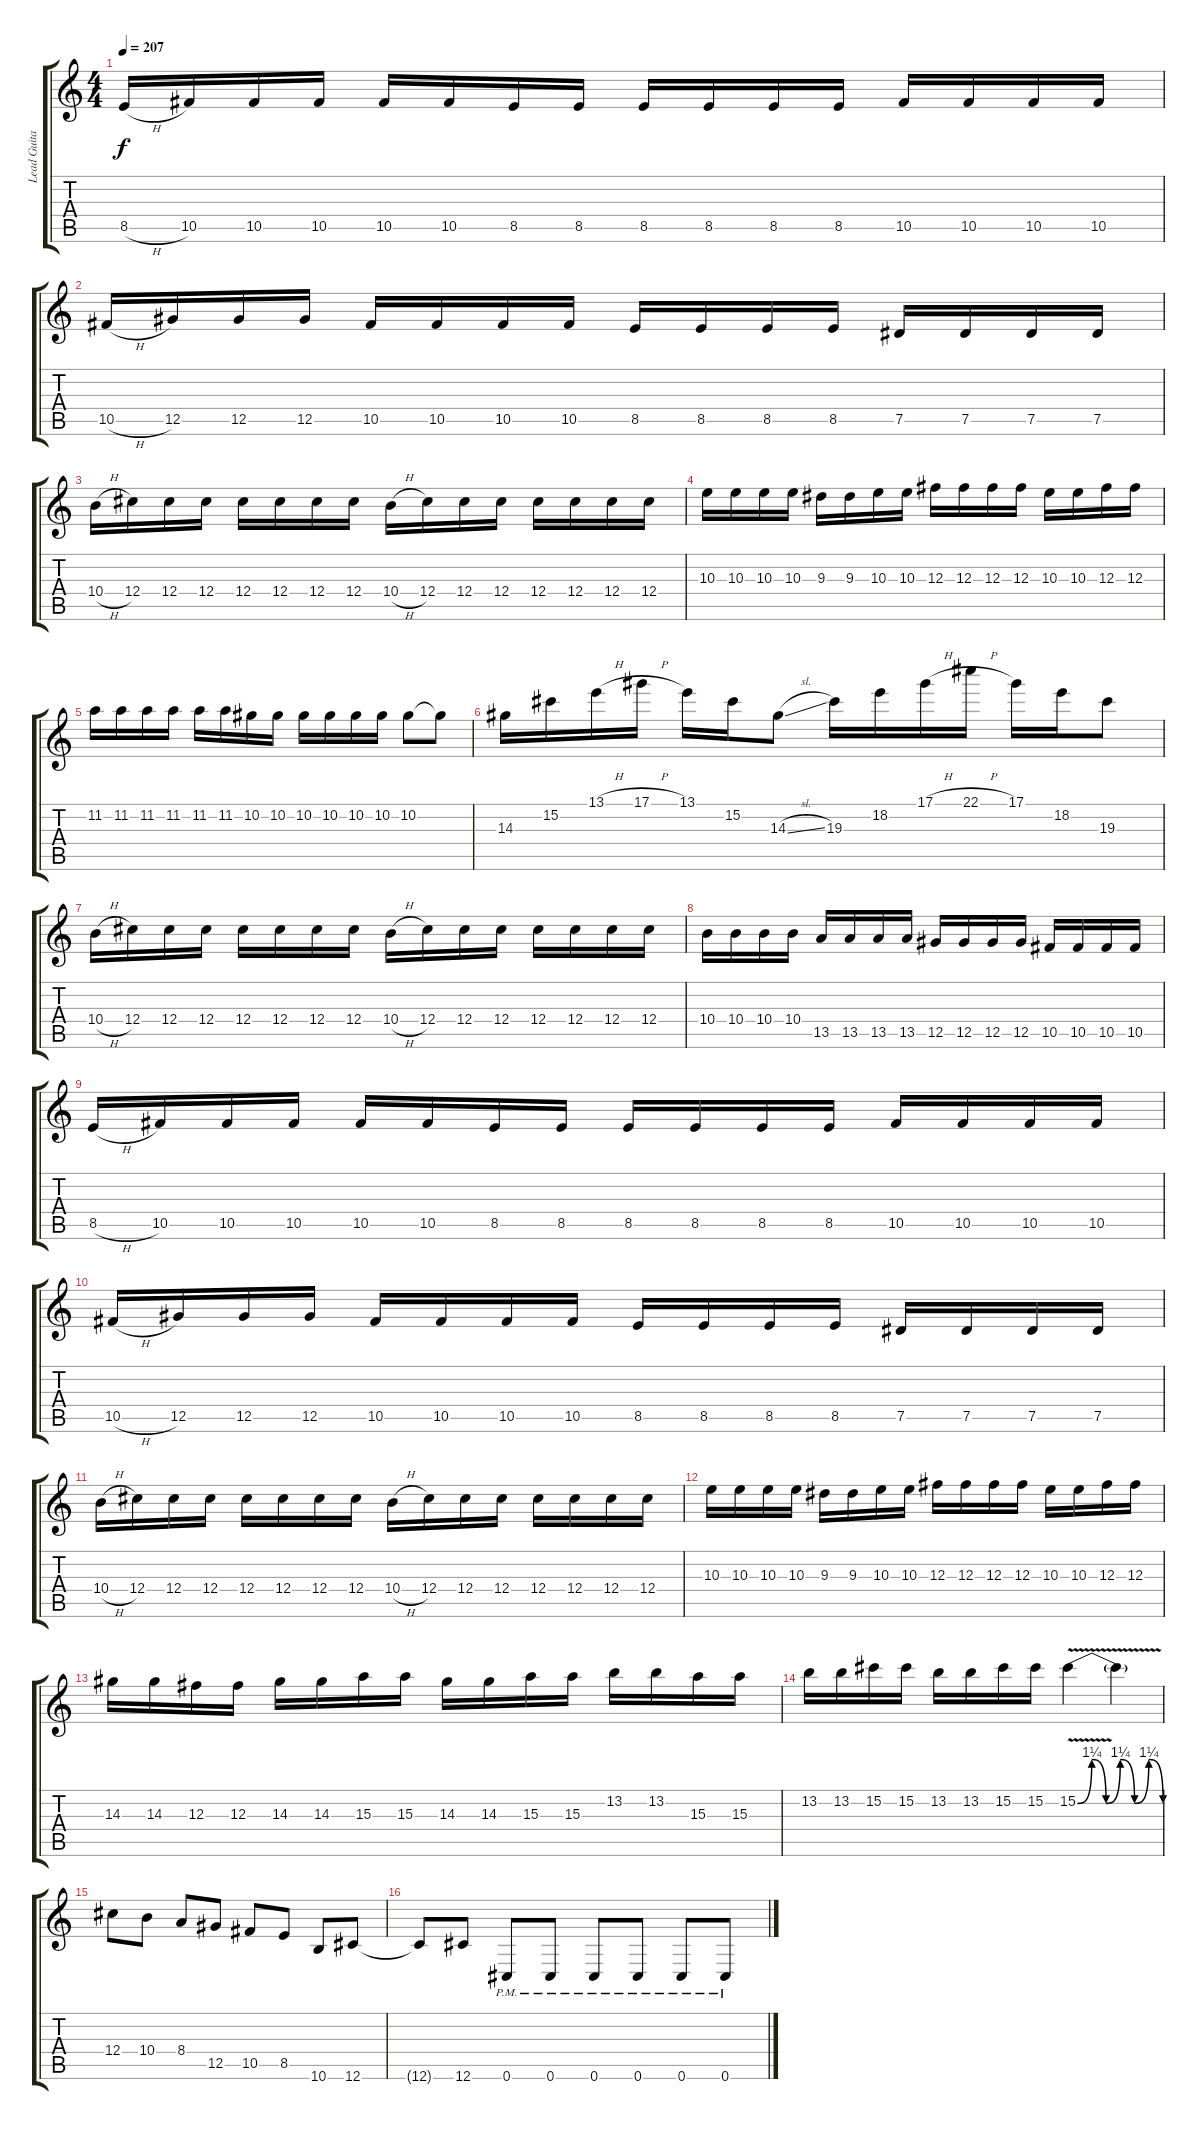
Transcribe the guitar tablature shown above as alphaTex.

\track ("Lead Guitar" "Lead Guita") {instrument distortionguitar bank 255}
\staff {score tabs}
\tuning (Eb4 Bb3 Gb3 Db3 Ab2 Db2) {hide}
\ts (4 4)
\tempo 207
\clef g2
\ks c
8.5{h}.16{dy f} 10.5.16 10.5.16 10.5.16 10.5.16 10.5.16 8.5.16 8.5.16 8.5.16 8.5.16 8.5.16 8.5.16 10.5.16 10.5.16 10.5.16 10.5.16 |
10.5{h}.16 12.5.16 12.5.16 12.5.16 10.5.16 10.5.16 10.5.16 10.5.16 8.5.16 8.5.16 8.5.16 8.5.16 7.5.16 7.5.16 7.5.16 7.5.16 |
10.4{h}.16 12.4.16 12.4.16 12.4.16 12.4.16 12.4.16 12.4.16 12.4.16 10.4{h}.16 12.4.16 12.4.16 12.4.16 12.4.16 12.4.16 12.4.16 12.4.16 |
10.3.16 10.3.16 10.3.16 10.3.16 9.3.16 9.3.16 10.3.16 10.3.16 12.3.16 12.3.16 12.3.16 12.3.16 10.3.16 10.3.16 12.3.16 12.3.16 |
11.2.16 11.2.16 11.2.16 11.2.16 11.2.16 11.2.16 10.2.16 10.2.16 10.2.16 10.2.16 10.2.16 10.2.16 10.2.8 10.2{t}.8 |
14.3.16 15.2.16 13.1{h}.16 17.1{h}.16 13.1.16 15.2.16 14.3{sl}.8 19.3.16 18.2.16 17.1{h}.16 22.1{h}.16 17.1.16 18.2.16 19.3.8 |
10.4{h}.16 12.4.16 12.4.16 12.4.16 12.4.16 12.4.16 12.4.16 12.4.16 10.4{h}.16 12.4.16 12.4.16 12.4.16 12.4.16 12.4.16 12.4.16 12.4.16 |
10.4.16 10.4.16 10.4.16 10.4.16 13.5.16 13.5.16 13.5.16 13.5.16 12.5.16 12.5.16 12.5.16 12.5.16 10.5.16 10.5.16 10.5.16 10.5.16 |
8.5{h}.16 10.5.16 10.5.16 10.5.16 10.5.16 10.5.16 8.5.16 8.5.16 8.5.16 8.5.16 8.5.16 8.5.16 10.5.16 10.5.16 10.5.16 10.5.16 |
10.5{h}.16 12.5.16 12.5.16 12.5.16 10.5.16 10.5.16 10.5.16 10.5.16 8.5.16 8.5.16 8.5.16 8.5.16 7.5.16 7.5.16 7.5.16 7.5.16 |
10.4{h}.16 12.4.16 12.4.16 12.4.16 12.4.16 12.4.16 12.4.16 12.4.16 10.4{h}.16 12.4.16 12.4.16 12.4.16 12.4.16 12.4.16 12.4.16 12.4.16 |
10.3.16 10.3.16 10.3.16 10.3.16 9.3.16 9.3.16 10.3.16 10.3.16 12.3.16 12.3.16 12.3.16 12.3.16 10.3.16 10.3.16 12.3.16 12.3.16 |
14.3.16 14.3.16 12.3.16 12.3.16 14.3.16 14.3.16 15.3.16 15.3.16 14.3.16 14.3.16 15.3.16 15.3.16 13.2.16 13.2.16 15.3.16 15.3.16 |
13.2.16 13.2.16 15.2.16 15.2.16 13.2.16 13.2.16 15.2.16 15.2.16 15.2{be (custom 0 0 10 5 20 0 30 5 40 0 50 5 60 0) v}.4 15.2{t}.4 |
12.4.8 10.4.8 8.4.8 12.5.8 10.5.8 8.5.8 10.6.8 12.6.8 |
12.6{t}.8 12.6.8 0.6{pm}.8 0.6{pm}.8 0.6{pm}.8 0.6{pm}.8 0.6{pm}.8 0.6{pm}.8
